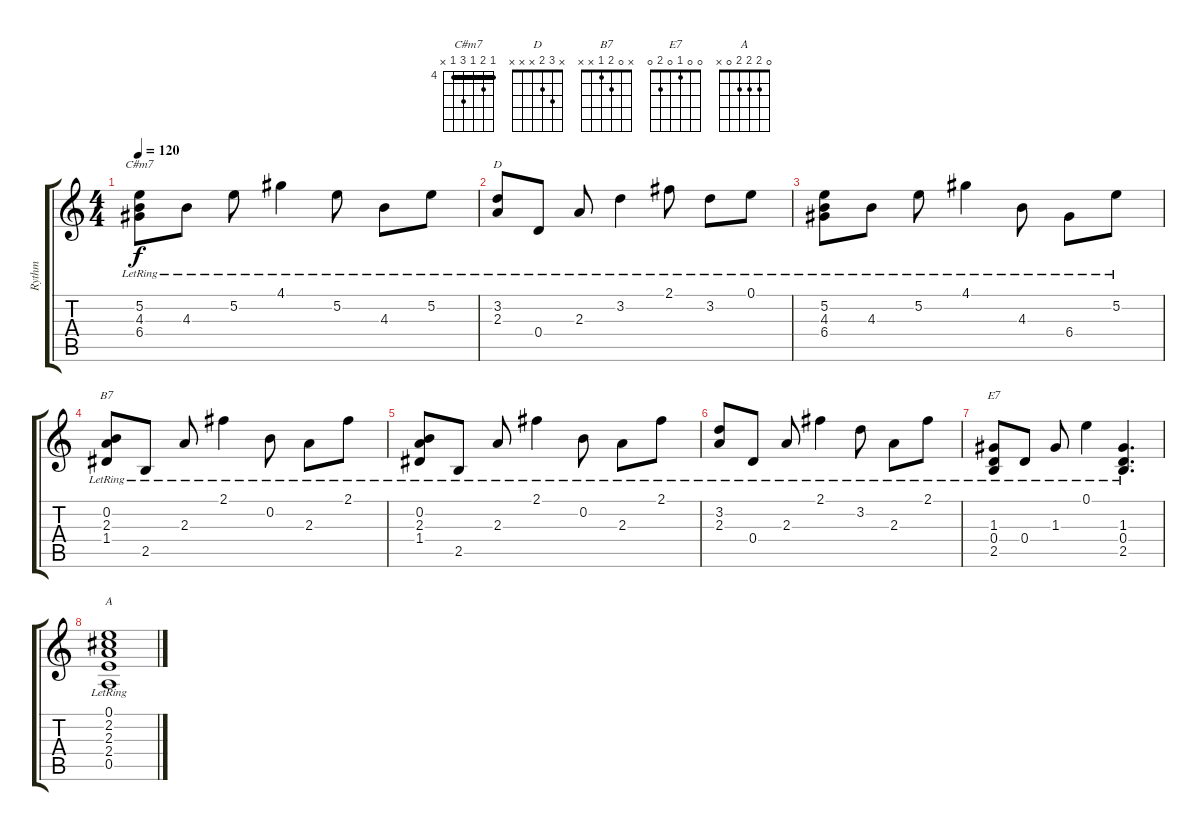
\track ("Rythm" "Rythm") {instrument acousticguitarsteel}
\staff {score tabs}
\tuning (E4 B3 G3 D3 A2 E2) {hide}
\chord ("C#m7" 4 5 4 6 4 x) {firstfret 4 barre 4}
\chord ("D" x 3 2 x x x)
\chord ("B7" x 0 2 1 x x)
\chord ("E7" 0 0 1 0 2 0)
\chord ("A" 0 2 2 2 0 x)
\ts (4 4)
\tempo 120
\clef g2
\ks c
(5.2{lr} 4.3{lr} 6.4{lr}).8{ch "C#m7" dy f} 4.3{lr}.8 5.2{lr}.8 4.1{lr}.4 5.2{lr}.8 4.3{lr}.8 5.2{lr}.8 |
(3.2{lr} 2.3{lr}).8{ch "D"} 0.4{lr}.8 2.3{lr}.8 3.2{lr}.4 2.1{lr}.8 3.2{lr}.8 0.1{lr}.8 |
(5.2{lr} 4.3{lr} 6.4{lr}).8 4.3{lr}.8 5.2{lr}.8 4.1{lr}.4 4.3{lr}.8 6.4{lr}.8 5.2{lr}.8 |
(0.2{lr} 2.3{lr} 1.4{lr}).8{ch "B7"} 2.5{lr}.8 2.3{lr}.8 2.1{lr}.4 0.2{lr}.8 2.3{lr}.8 2.1{lr}.8 |
(0.2{lr} 2.3{lr} 1.4{lr}).8 2.5{lr}.8 2.3{lr}.8 2.1{lr}.4 0.2{lr}.8 2.3{lr}.8 2.1{lr}.8 |
(3.2{lr} 2.3{lr}).8 0.4{lr}.8 2.3{lr}.8 2.1{lr}.4 3.2{lr}.8 2.3{lr}.8 2.1{lr}.8 |
(1.3{lr} 0.4{lr} 2.5{lr}).8{ch "E7"} 0.4{lr}.8 1.3{lr}.8 0.1{lr}.4 (1.3{lr} 0.4{lr} 2.5{lr}).4{d} |
(0.1{lr} 2.2{lr} 2.3{lr} 2.4{lr} 0.5{lr}).1{ch "A"}
